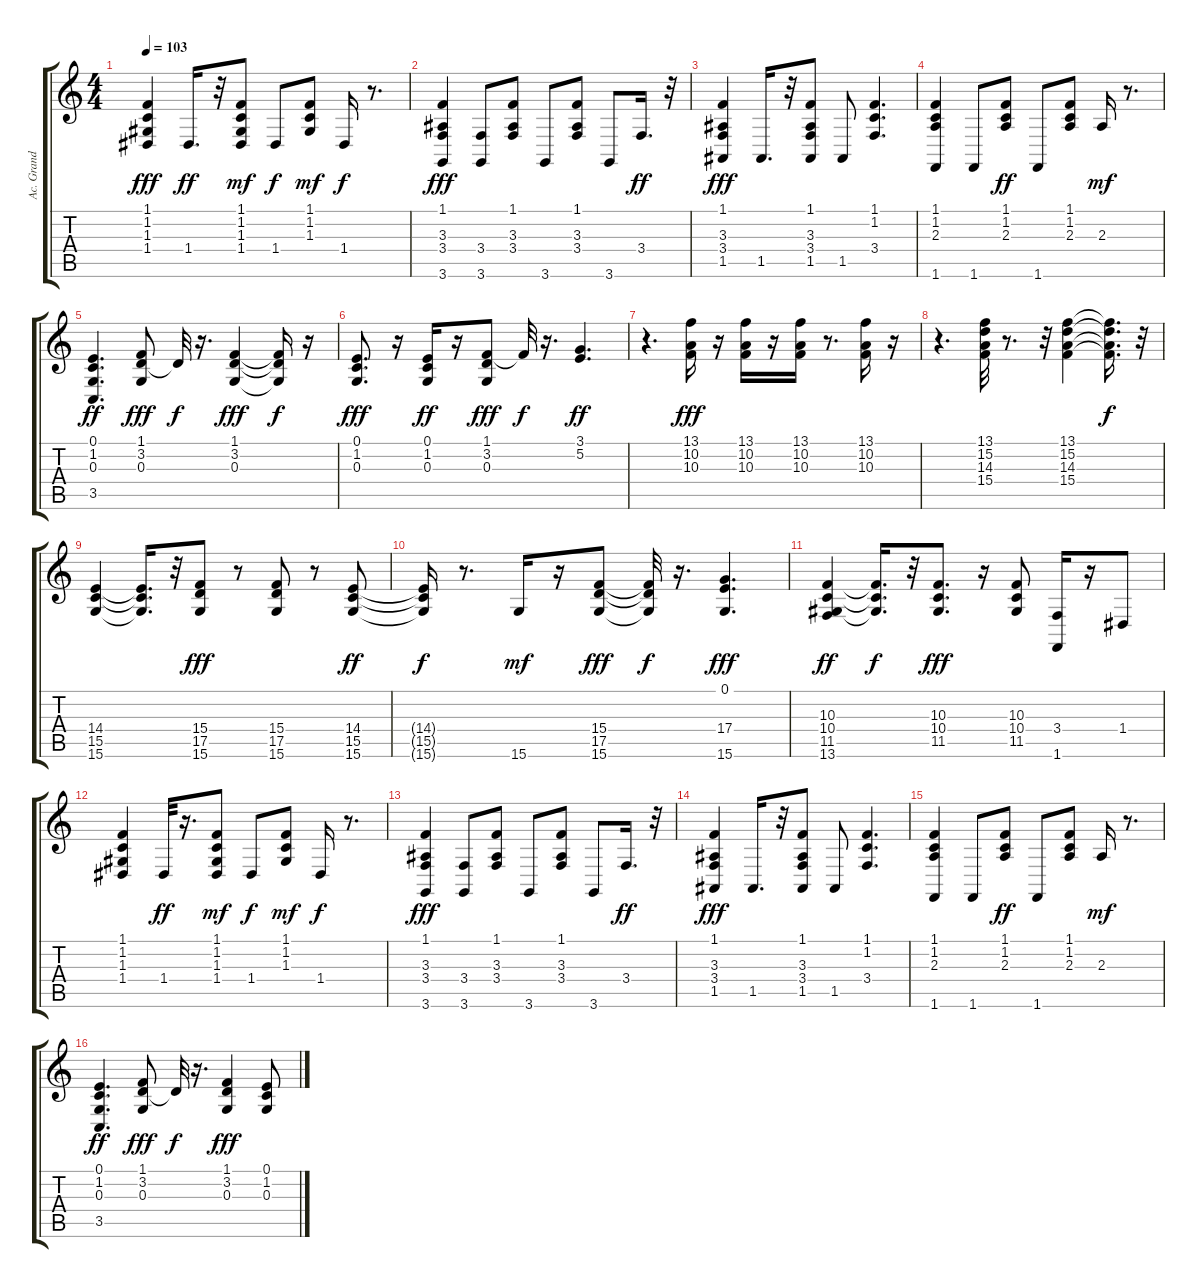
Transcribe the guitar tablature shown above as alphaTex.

\track ("Ac. Grand Piano" "Ac. Grand ") {instrument acousticgrandpiano}
\staff {score tabs}
\tuning (E4 B3 G3 D3 A2 E2) {hide}
\ts (4 4)
\tempo 103
\clef g2
\ks c
(1.1 1.2 1.3 1.4).4{dy fff} 1.4.16{d dy ff} r.32 (1.1 1.2 1.3 1.4).8{dy mf} 1.4.8{dy f} (1.1 1.2 1.3).8{dy mf} 1.4.16{dy f} r.8{d} |
(1.1 3.3 3.4 3.6).4{dy fff} (3.4 3.6).8 (1.1 3.3 3.4).8 3.6.8 (1.1 3.3 3.4).8 3.6.8 3.4.16{d dy ff} r.32 |
(1.1 3.3 3.4 1.5).4{dy fff} 1.5.16{d} r.32 (1.1 3.3 3.4 1.5).8 1.5.8 (1.1 1.2 3.4).4{d} |
(1.1 1.2 2.3 1.6).4 1.6.8 (1.1 1.2 2.3).8{dy ff} 1.6.8 (1.1 1.2 2.3).8 2.3.16{dy mf} r.8{d} |
(0.1 1.2 0.3 3.5).4{d dy ff} (1.1 3.2 0.3).8{dy fff} 3.2{t}.32{dy f} r.16{d} (1.1 3.2 0.3).4{dy fff} (1.1{t} 3.2{t} 0.3{t}).16{dy f} r.16 |
(0.1 1.2 0.3).8{d dy fff} r.16 (0.1 1.2 0.3).16{dy ff} r.16 (1.1 3.2 0.3).8{dy fff} 1.1{t}.32{dy f} r.16{d} (3.1 5.2).4{d dy ff} |
r.4{d} (13.1 10.2 10.3).16{dy fff} r.16 (13.1 10.2 10.3).16 r.16 (13.1 10.2 10.3).16 r.8{d} (13.1 10.2 10.3).16 r.16 |
r.4{d} (13.1 15.2 14.3 15.4).32 r.8{d} r.32 (13.1 15.2 14.3 15.4).4 (13.1{t} 15.2{t} 14.3{t} 15.4{t}).16{d dy f} r.32 |
(14.4 15.5 15.6).4 (14.4{t} 15.5{t} 15.6{t}).16{d} r.32 (15.4 17.5 15.6).8{dy fff} r.8 (15.4 17.5 15.6).8 r.8 (14.4 15.5 15.6).8{dy ff} |
(14.4{t} 15.5{t} 15.6{t}).16{dy f} r.8{d} 15.6.16{dy mf} r.16 (15.4 17.5 15.6).8{dy fff} (15.4{t} 17.5{t} 15.6{t}).32{dy f} r.16{d} (0.1 17.4 15.6).4{d dy fff} |
(10.3 10.4 11.5 13.6).4{dy ff} (10.3{t} 10.4{t} 11.5{t}).16{d dy f} r.32 (10.3 10.4 11.5).8{d dy fff} r.16 (10.3 10.4 11.5).8 (3.4 1.6).16 r.16 1.4.8 |
(1.1 1.2 1.3 1.4).4 1.4.32{dy ff} r.16{d} (1.1 1.2 1.3 1.4).8{dy mf} 1.4.8{dy f} (1.1 1.2 1.3).8{dy mf} 1.4.16{dy f} r.8{d} |
(1.1 3.3 3.4 3.6).4{dy fff} (3.4 3.6).8 (1.1 3.3 3.4).8 3.6.8 (1.1 3.3 3.4).8 3.6.8 3.4.16{d dy ff} r.32 |
(1.1 3.3 3.4 1.5).4{dy fff} 1.5.16{d} r.32 (1.1 3.3 3.4 1.5).8 1.5.8 (1.1 1.2 3.4).4{d} |
(1.1 1.2 2.3 1.6).4 1.6.8 (1.1 1.2 2.3).8{dy ff} 1.6.8 (1.1 1.2 2.3).8 2.3.16{dy mf} r.8{d} |
(0.1 1.2 0.3 3.5).4{d dy ff} (1.1 3.2 0.3).8{dy fff} 3.2{t}.32{dy f} r.16{d} (1.1 3.2 0.3).4{dy fff} (0.1 1.2 0.3).8
